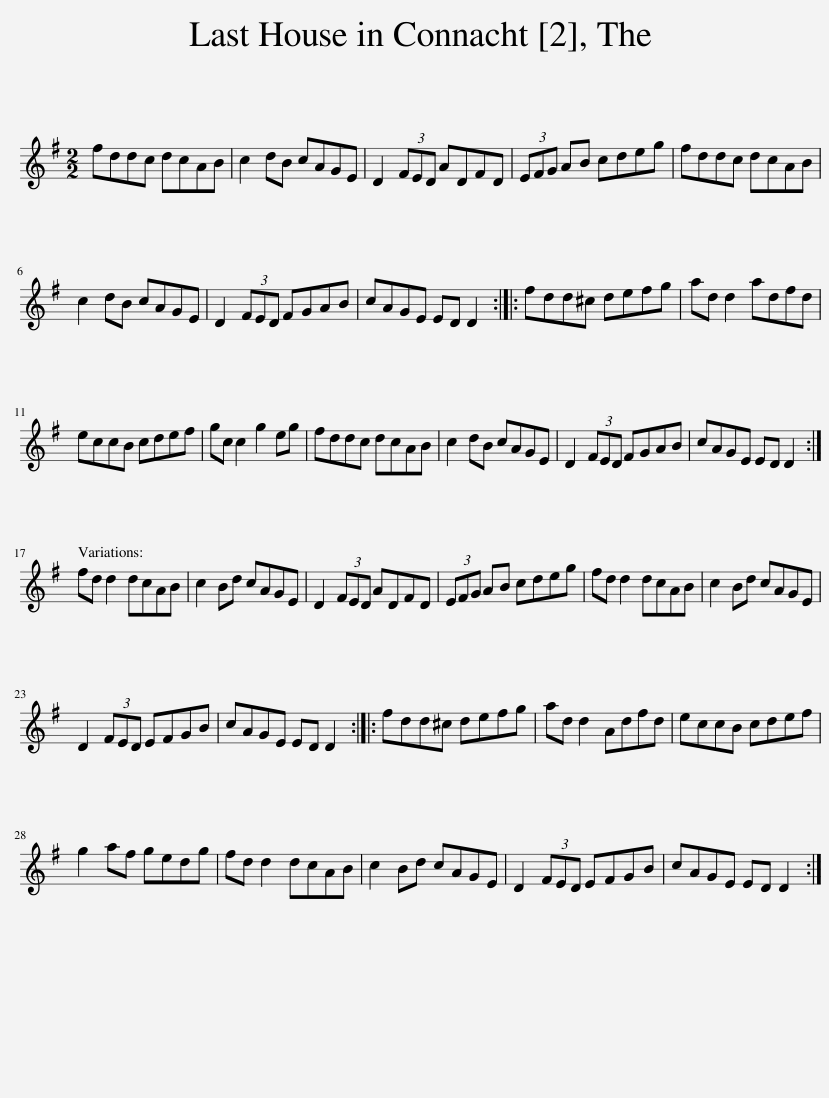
X:1
L:1/8
M:2/2
I:linebreak $
K:G
V:1 treble
V:1
 fddc dcAB | c2 dB cAGE | D2 (3FED ADFD | (3EFG AB cdeg | fddc dcAB |$ %5
 c2 dB cAGE | D2 (3FED FGAB | cAGE ED D2 :: fdd^c defg | ad d2 adfd |$ %10
 eccB cdef | gc c2 g2 eg | fddc dcAB | c2 dB cAGE | D2 (3FED FGAB | %15
 cAGE ED D2 :|$ fd d2 dcAB | c2 Bd cAGE | D2 (3FED ADFD | (3EFG AB cdeg | %20
 fd d2 dcAB | c2 Bd cAGE |$ D2 (3FED EFGB | cAGE ED D2 :: fdd^c defg | %25
 ad d2 Adfd | eccB cdef |$ g2 af gedg | fd d2 dcAB | c2 Bd cAGE | %30
 D2 (3FED EFGB | cAGE ED D2 :| %32
